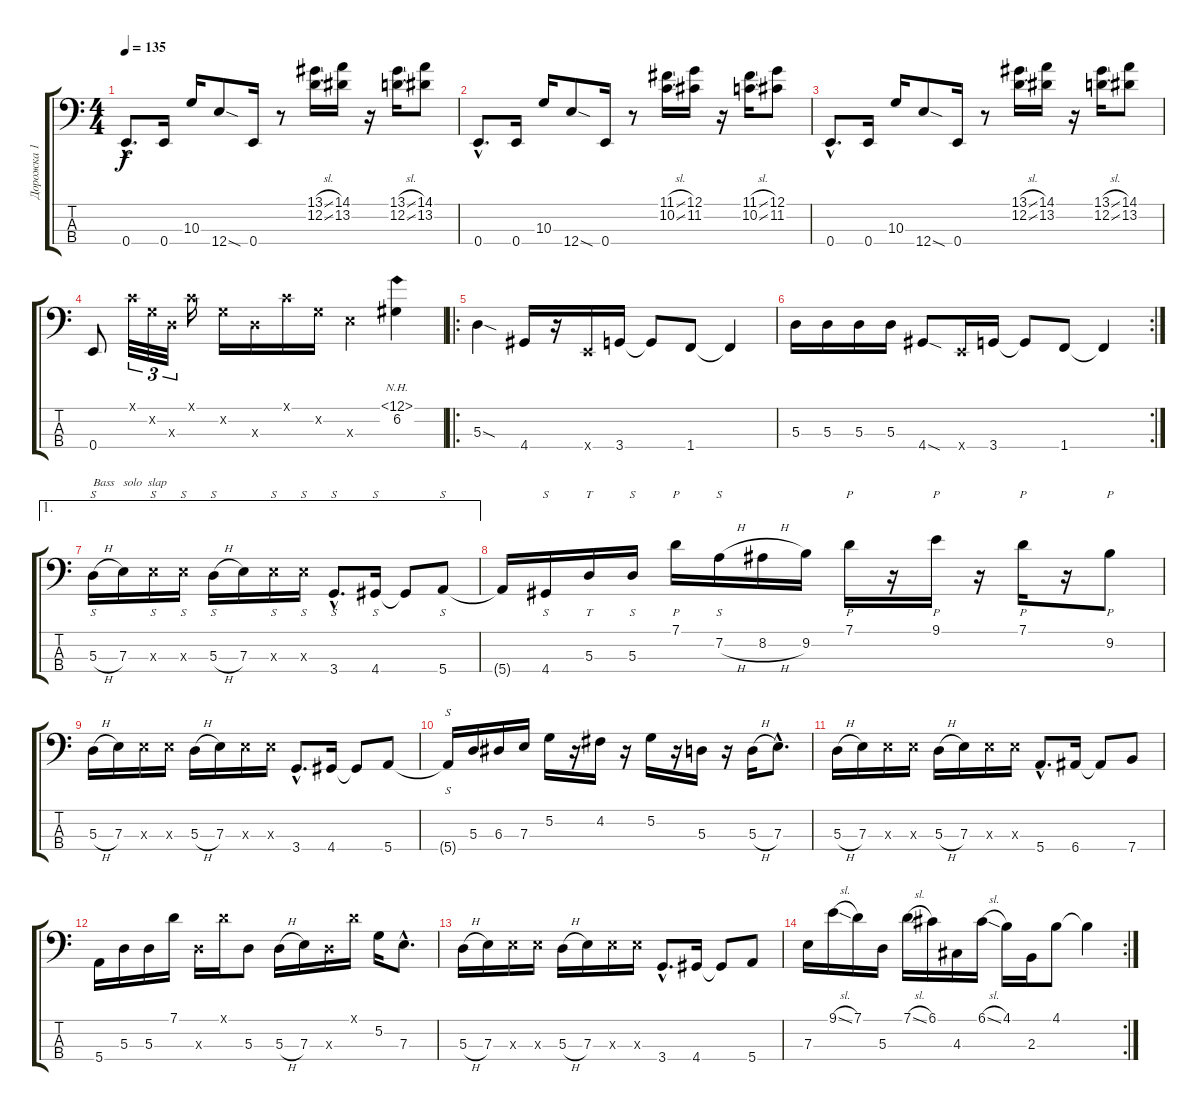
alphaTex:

\track ("Дорожка 1" "Дорожка 1") {instrument acousticguitarnylon}
\staff {score tabs}
\tuning (G2 D2 A1 E1) {hide}
\ts (4 4)
\tempo 135
\clef f4
\ks c
0.4{hac}.8{d dy f instrument acousticguitarnylon} 0.4.16 10.3.16 12.4{sod}.8 0.4.16 r.8 (13.1{sl} 12.2{sl}).16 (14.1 13.2).16 r.16 (13.1{sl} 12.2{sl}).16 (14.1 13.2).8 |
0.4{hac}.8{d} 0.4.16 10.3.16 12.4{sod}.8 0.4.16 r.8 (11.1{sl} 10.2{sl}).16 (12.1 11.2).16 r.16 (11.1{sl} 10.2{sl}).16 (12.1 11.2).8 |
0.4{hac}.8{d} 0.4.16 10.3.16 12.4{sod}.8 0.4.16 r.8 (13.1{sl} 12.2{sl}).16 (14.1 13.2).16 r.16 (13.1{sl} 12.2{sl}).16 (14.1 13.2).8 |
0.4.8 5.1{x}.32{tu (3 2)} 5.2{x}.32{tu (3 2)} 5.3{x}.32{tu (3 2)} 5.1{x}.16 5.2{x}.16 5.3{x}.16 5.1{x}.16 5.2{x}.16 7.3{x}.4 (6.1{nh} 6.2).4 |
\ro
5.3{sod}.4 4.4.16 r.16 0.4{x}.16 3.4.16 3.4{t}.8 1.4.8 1.4{t}.4 |
\rc 2
5.3.16 5.3.16 5.3.16 5.3.16 4.4{sod}.8 0.4{x}.16 3.4.16 3.4{t}.8 1.4.8 1.4{t}.4 |
\ae 1
5.3{h}.16{s txt "Bass   solo  slap"} 7.3.16 7.3{x}.16{s} 7.3{x}.16{s} 5.3{h}.16{s} 7.3.16 7.3{x}.16{s} 7.3{x}.16{s} 3.4{hac}.8{s d} 4.4.16{s} 4.4{t}.8 5.4.8{s} |
5.4{t}.16 4.4.16{s} 5.3.16{tt} 5.3.16{s} 7.1.16{p} 7.2{h}.16{s} 8.2{h}.16 9.2.16 7.1.16{p} r.16 9.1.16{p} r.16 7.1.16{p} r.16 9.2.8{p} |
5.3{h}.16 7.3.16 7.3{x}.16 7.3{x}.16 5.3{h}.16 7.3.16 7.3{x}.16 7.3{x}.16 3.4{hac}.8{d} 4.4.16 4.4{t}.8 5.4.8 |
5.4{t}.16{s} 5.3.16 6.3.16 7.3.16 5.2.16 r.16 4.2.16 r.16 5.2.16 r.16 5.3.16 r.16 5.3{h}.16 7.3{hac}.8{d} |
5.3{h}.16 7.3.16 7.3{x}.16 7.3{x}.16 5.3{h}.16 7.3.16 7.3{x}.16 7.3{x}.16 5.4{hac}.8{d} 6.4.16 6.4{t}.8 7.4.8 |
5.4.16 5.3.16 5.3.16 7.1.16 5.3{x}.16 7.1{x}.16 5.3.8 5.3{h}.16 7.3.16 5.3{x}.16 7.1{x}.16 5.2.16 7.3{hac}.8{d} |
5.3{h}.16 7.3.16 7.3{x}.16 7.3{x}.16 5.3{h}.16 7.3.16 7.3{x}.16 7.3{x}.16 3.4{hac}.8{d} 4.4.16 4.4{t}.8 5.4.8 |
\rc 2
7.3.16 9.1{sl}.16 7.1.16 5.3.16 7.1{sl}.16 6.1.16 4.3.16 6.1{sl}.16 4.1.16 2.3.16 4.1.8 4.1{t}.4
